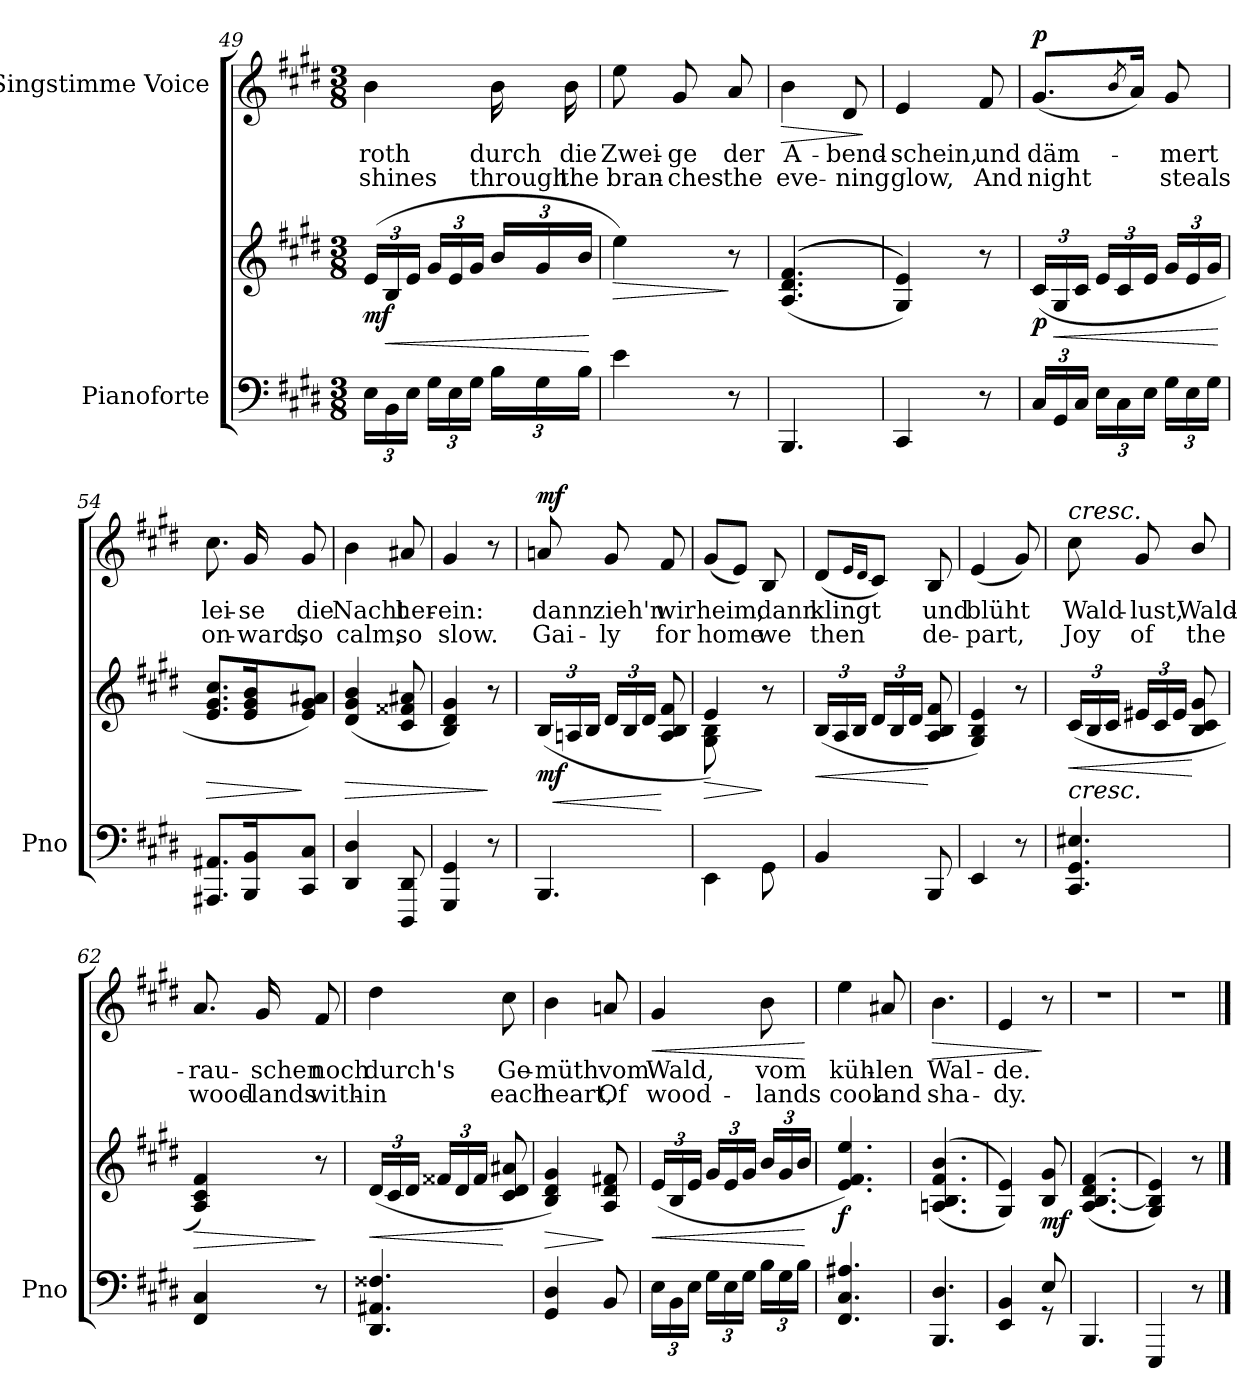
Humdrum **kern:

**kern	**kern	**dynam	**kern	**text	**text	**dynam
*part2	*part2	*part2	*part1	*part1	*part1	*part1
*staff3	*staff2	*staff2/3	*staff1	*staff1	*staff1	*staff1
*I"Pianoforte	*	*	*I"Singstimme Voice	*	*	*
*I'Pno	*	*	*	*	*	*
*clefF4	*clefG2	*	*clefG2	*	*	*
*k[f#c#g#d#]	*k[f#c#g#d#]	*	*k[f#c#g#d#]	*	*	*
*M3/8	*M3/8	*	*M3/8	*	*	*
*Xbrackettup	*Xbrackettup	*	*	*	*	*
=49	=49	=49	=49	=49	=49	=49
!	!	!LO:DY:b	!	!	!	!
24E\LL	(24e/LL	mf	4b\	roth	shines	.
!	!	!LO:HP:b	!	!	!	!
24BB\	24B/	<	.	.	.	.
24E\JJ	24e/JJ	.	.	.	.	.
24G#\LL	24g#/LL	.	.	.	.	.
24E\	24e/	.	.	.	.	.
24G#\JJ	24g#/JJ	.	.	.	.	.
24B\LL	24b/LL	.	16b\	durch	through	.
24G#\	24g#/	.	.	.	.	.
.	.	.	16b\	die	the	.
24B\JJ	24b/JJ	.	.	.	.	.
.	.	[	.	.	.	.
=50	=50	=50	=50	=50	=50	=50
!	!	!LO:HP:b	!	!	!	!
4e\	4ee\)	>	8ee\	Zwei-	bran-	.
.	.	.	8g#/	-ge	-ches	.
8r	8r	]	8a/	der	the	.
=51	=51	=51	=51	=51	=51	=51
!	!	!	!	!	!	!LO:HP:b
4.BBB/	(((4.A/ 4.d#/ 4.f#/	.	4b\	A-	eve-	>
.	.	.	8d#/	-bend-	-ning	.
.	.	.	.	.	.	]
=52	=52	=52	=52	=52	=52	=52
4CC#/	4G#/ 4e/)))	.	4e/	-schein,	glow,	.
8r	8r	.	8f#/	und	And	.
=53	=53	=53	=53	=53	=53	=53
!	!	!LO:DY:b	!	!	!	!LO:DY:b
24C#/LL	(24c#/LL	p	(8.g#/L	däm-	night	p
!	!	!LO:HP:b	!	!	!	!
24GG#/	24G#/	<	.	.	.	.
24C#/JJ	24c#/JJ	.	.	.	.	.
24E\LL	24e/LL	.	.	.	.	.
24C#\	24c#/	.	.	.	.	.
.	.	.	8qb/	.	.	.
.	.	.	16a/Jk)	.	.	.
24E\JJ	24e/JJ	.	.	.	.	.
24G#\LL	24g#/LL	.	8g#/	-mert	steals	.
24E\	24e/	.	.	.	.	.
24G#\JJ	24g#/JJ	.	.	.	.	.
.	.	[	.	.	.	.
=54	=54	=54	=54	=54	=54	=54
!	!	!LO:HP:b	!	!	!	!
8.AAA#X/ 8.AA#X/L	8.e/ 8.g#/ 8.cc#/L	>	8.cc#\	lei-	on-	.
16BBB/ 16BB/K	16e/ 16g#/ 16b/K	.	16g#/	-se	-ward,	.
8CC#/ 8C#/J	8e/ 8g#/ 8a#X/J)	]	8g#/	die	so	.
=55	=55	=55	=55	=55	=55	=55
!	!	!LO:HP:b	!	!	!	!
4DD#/ 4D#/	(4d#/ 4g#/ 4b/	>	4b\	Nacht	calm,	.
8DDD#/ 8DD#/	8c#/ 8f##X/ 8a#X/	.	8a#X/	her-	so	.
=56	=56	=56	=56	=56	=56	=56
4GGG#/ 4GG#/	4B/ 4d#/ 4g#/)	.	4g#/	-ein:	slow.	.
8r	8r	]	8r	.	.	.
=57	=57	=57	=57	=57	=57	=57
!	!	!LO:DY:b	!	!	!	!LO:DY:b
4.BBB/	(24B/LL	mf	8an/	dann	Gai-	mf
!	!	!LO:HP:b	!	!	!	!
.	24An/	<	.	.	.	.
.	24B/JJ	.	.	.	.	.
.	24d#/LL	.	8g#/	zieh'n	-ly	.
.	24B/	.	.	.	.	.
.	24d#/JJ	.	.	.	.	.
.	8A/ 8B/ 8f#/	[	8f#/	wir	for	.
=58	=58	=58	=58	=58	=58	=58
*^	*	*	*	*	*	*
!	!	!	!LO:HP:b	!	!	!	!
*	*	*^	*	*	*	*	*
8ryy	4EE\	4e/)	(8G#\ 8B\L	>	(8g#/L	heim,	home	.
8E/	.	.	4ryy	.	8e/J)	.	.	.
8BB/J)	8GG#\	8r	.	]	8B/	dann	we	.
*	*	*v	*v	*	*	*	*	*
=59	=59	=59	=59	=59	=59	=59	=59
!	!	!	!LO:HP:b	!	!	!	!
*v	*v	*	*	*	*	*	*
4BB/	(24B/LL	<	(8d#/L	klingt	then	.
.	24A/	.	.	.	.	.
.	24B/JJ	.	.	.	.	.
.	.	.	16qe/LL	.	.	.
.	.	.	16qd#/JJ	.	.	.
.	24d#/LL	.	8c#/J)	.	.	.
.	24B/	.	.	.	.	.
.	24d#/JJ	.	.	.	.	.
8BBB/	8A/ 8B/ 8f#/	[	8B/	und	de-	.
=60	=60	=60	=60	=60	=60	=60
4EE/	4G#/ 4B/ 4e/)	.	(4e/	blüht	-part,	.
8r	8r	.	8g#/)	.	.	.
=61	=61	=61	=61	=61	=61	=61
!	!	!	!LO:TX:i:t=cresc.	!	!	!
!LO:TX:i:t=cresc.	!	!	!	!	!	!
!	!	!LO:HP:b	!	!	!	!
4.CC#/ 4.GG#/ 4.E#X/	(24c#/LL	<	8cc#\	Wald-	Joy	.
.	24B/	.	.	.	.	.
.	24c#/JJ	.	.	.	.	.
.	24e#X/LL	.	8g#/	-lust,	of	.
.	24c#/	.	.	.	.	.
.	24e#/JJ	.	.	.	.	.
.	8B/ 8c#/ 8g#/	[	8b/	Wald-	the	.
=62	=62	=62	=62	=62	=62	=62
!	!	!LO:HP:b	!	!	!	!
4FF#/ 4C#/	4A/ 4c#/ 4f#/)	>	8.a/	-rau-	wood-	.
.	.	.	16g#/	-schen	-lands	.
8r	8r	]	8f#/	noch	with-	.
=63	=63	=63	=63	=63	=63	=63
!	!	!LO:HP:b	!	!	!	!
4.DD#/ 4.AA#X/ 4.F##X/	(24d#/LL	<	4dd#\	durch's	-in	.
.	24c#/	.	.	.	.	.
.	24d#/JJ	.	.	.	.	.
.	24f##X/LL	.	.	.	.	.
.	24d#/	.	.	.	.	.
.	24f##/JJ	.	.	.	.	.
.	8c#/ 8d#/ 8a#X/	[	8cc#\	Ge-	each	.
=64	=64	=64	=64	=64	=64	=64
!	!	!LO:HP:b	!	!	!	!
4GG#/ 4D#/	4B/ 4d#/ 4g#/)	>	4b\	-müth	heart,	.
8BB/	8A/ 8d#/ 8f#X/	]	8an/	vom	Of	.
=65	=65	=65	=65	=65	=65	=65
!	!	!LO:HP:b	!	!	!	!LO:HP:b
24E\LL	(24e/LL	<	4g#/	Wald,	wood-	<
24BB\	24B/	.	.	.	.	.
24E\JJ	24e/JJ	.	.	.	.	.
24G#\LL	24g#/LL	.	.	.	.	.
24E\	24e/	.	.	.	.	.
24G#\JJ	24g#/JJ	.	.	.	.	.
24B\LL	24b/LL	.	8b\	vom	-lands	.
24G#\	24g#/	.	.	.	.	.
24B\JJ	24b/JJ	.	.	.	.	.
.	.	[	.	.	.	[
=66	=66	=66	=66	=66	=66	=66
!	!	!LO:DY:b	!	!	!	!
4.FF#/ 4.C#/ 4.A#X/	4.e/ 4.f#/ 4.ee/)	f	4ee\	küh-	cool	.
.	.	.	8a#X/	-len	and	.
=67	=67	=67	=67	=67	=67	=67
!	!	!	!	!	!	!LO:HP:b
4.BBB/ 4.D#/	((4.An/ 4.B/ 4.f#/ 4.b/	.	4.b\	Wal-	sha-	>
=68	=68	=68	=68	=68	=68	=68
*^	*	*	*	*	*	*
4EE/ 4BB/	4ryy	4G#/ 4e/))	.	4e/	-de.	-dy.	.
!	!	!	!LO:DY:b	!	!	!	!
8E/	8r	8B/ 8g#/	mf	8r	.	.	]
*v	*v	*	*	*	*	*	*
=69	=69	=69	=69	=69	=69	=69
4.BBB/	((4.A/ [4.B/ 4.d#/ 4.f#/	.	4.r	.	.	.
=70	=70	=70	=70	=70	=70	=70
4EEE/	4G#/ 4B/] 4e/))	.	4.r	.	.	.
8r	8r	.	.	.	.	.
==	==	==	==	==	==	==
*-	*-	*-	*-	*-	*-	*-
